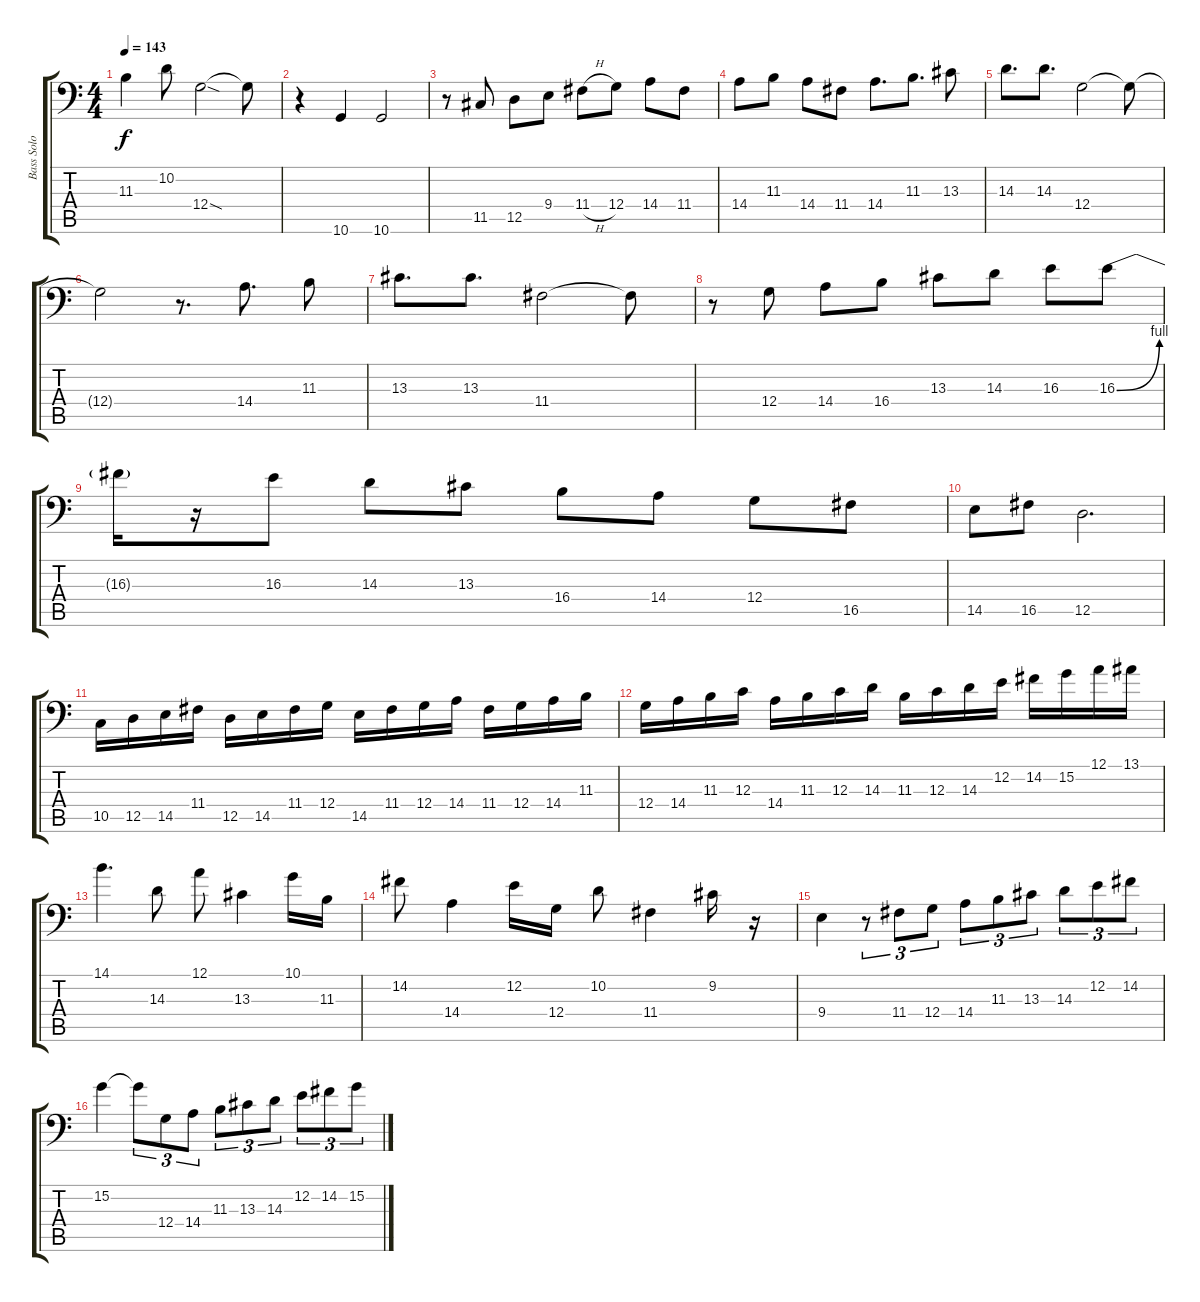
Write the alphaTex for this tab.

\track ("Bass Solo" "Bass Solo") {instrument electricbassfinger}
\staff {score tabs}
\tuning (A2 E2 C2 G1 D1 A0) {hide}
\ts (4 4)
\tempo 143
\clef f4
\ks c
11.3.4{dy f} 10.2.8 12.4{sod}.2 12.4{t}.8 |
r.4 10.6.4 10.6.2 |
r.8 11.5.8 12.5.8 9.4.8 11.4{h}.8 12.4.8 14.4.8 11.4.8 |
14.4.8 11.3.8 14.4.8 11.4.8 14.4.8{d} 11.3.8{d} 13.3.8 |
14.3.8{d} 14.3.8{d} 12.4.2 12.4{t}.8 |
12.4{t}.2 r.8{d} 14.4.8{d} 11.3.8 |
13.3.8{d} 13.3.8{d} 11.4.2 11.4{t}.8 |
r.8 12.4.8 14.4.8 16.4.8 13.3.8 14.3.8 16.3.8 16.3{be (bend 0 0 60 4)}.8 |
16.3{t}.16 r.16 16.3.8 14.3.8 13.3.8 16.4.8 14.4.8 12.4.8 16.5.8 |
14.5.8 16.5.8 12.5.2{d} |
10.5.16 12.5.16 14.5.16 11.4.16 12.5.16 14.5.16 11.4.16 12.4.16 14.5.16 11.4.16 12.4.16 14.4.16 11.4.16 12.4.16 14.4.16 11.3.16 |
12.4.16 14.4.16 11.3.16 12.3.16 14.4.16 11.3.16 12.3.16 14.3.16 11.3.16 12.3.16 14.3.16 12.2.16 14.2.16 15.2.16 12.1.16 13.1.16 |
14.1.4{d} 14.3.8 12.1.8 13.3.4 10.1.16 11.3.16 |
14.2.8 14.4.4 12.2.16 12.4.16 10.2.8 11.4.4 9.2.16 r.16 |
9.4.4 r.8{tu (3 2)} 11.4.8{tu (3 2)} 12.4.8{tu (3 2)} 14.4.8{tu (3 2)} 11.3.8{tu (3 2)} 13.3.8{tu (3 2)} 14.3.8{tu (3 2)} 12.2.8{tu (3 2)} 14.2.8{tu (3 2)} |
15.2.4 15.2{t}.8{tu (3 2)} 12.4.8{tu (3 2)} 14.4.8{tu (3 2)} 11.3.8{tu (3 2)} 13.3.8{tu (3 2)} 14.3.8{tu (3 2)} 12.2.8{tu (3 2)} 14.2.8{tu (3 2)} 15.2.8{tu (3 2)}
